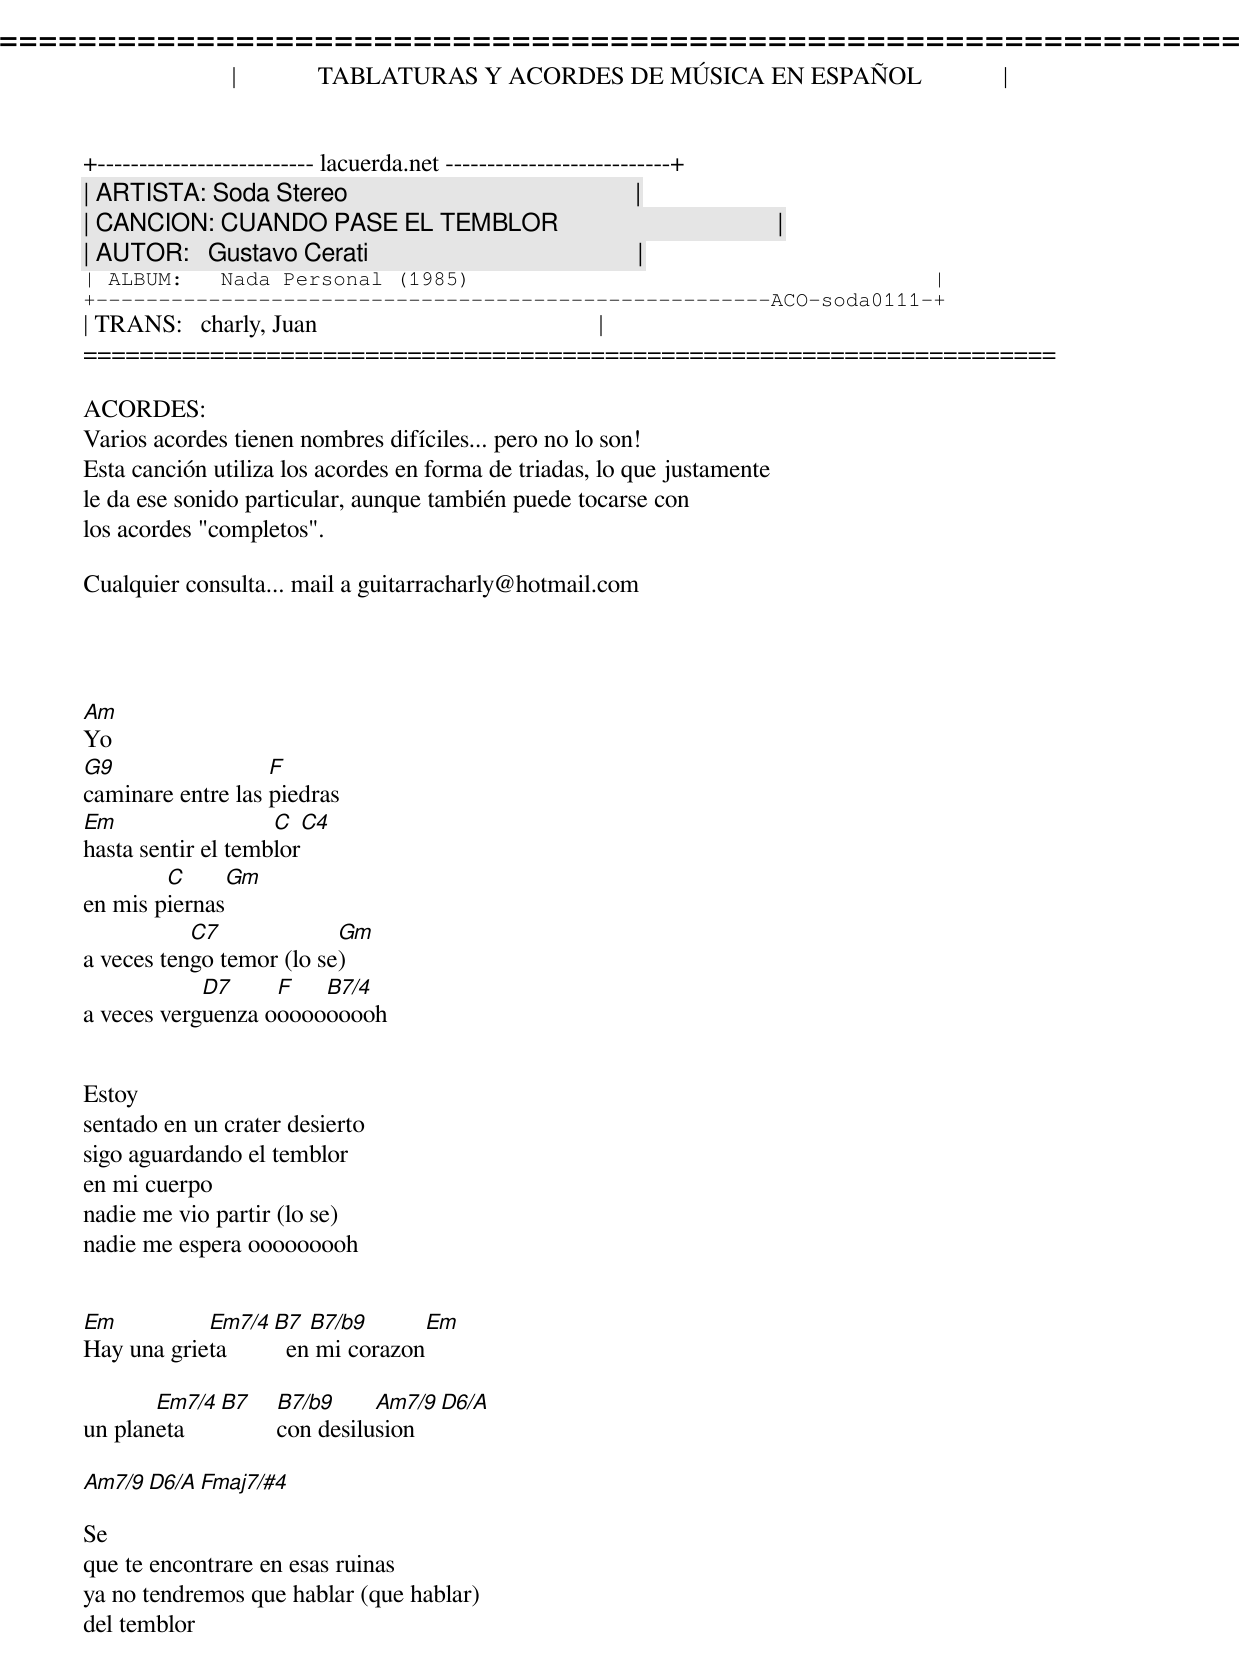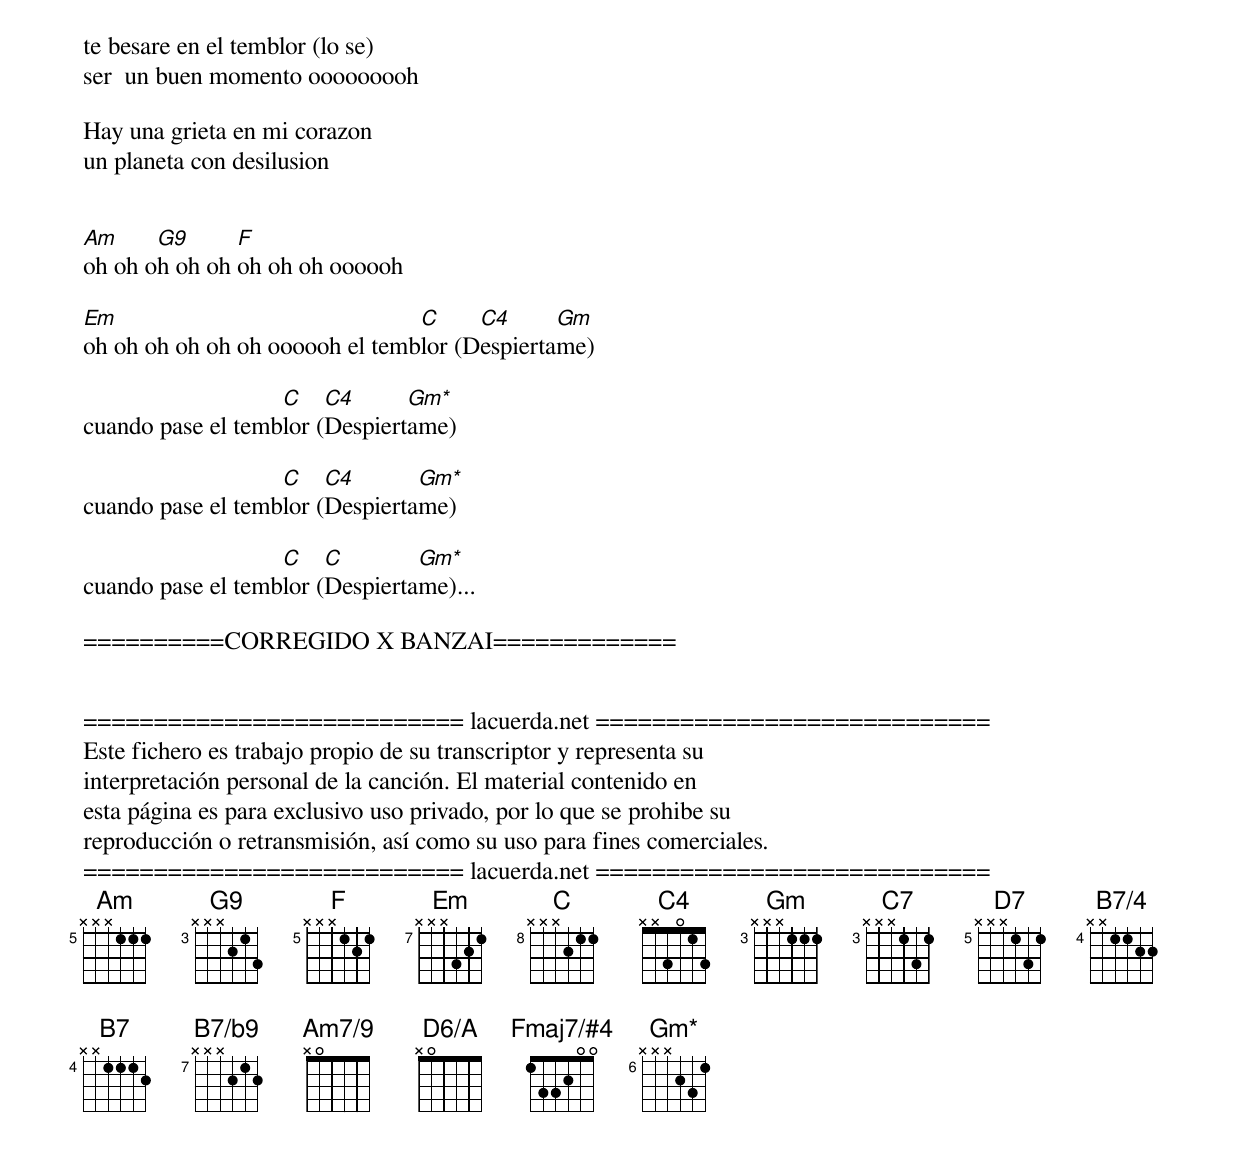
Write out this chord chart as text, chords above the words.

=====================================================================
|             TABLATURAS Y ACORDES DE MÚSICA EN ESPAÑOL             |
+-------------------------- lacuerda.net ---------------------------+
| ARTISTA: Soda Stereo                                              |
| CANCION: CUANDO PASE EL TEMBLOR                                   |
| AUTOR:   Gustavo Cerati                                           |
| ALBUM:   Nada Personal (1985)                                     |
+------------------------------------------------------ACO-soda0111-+
| TRANS:   charly, Juan                                             |
=====================================================================

ACORDES:
Varios acordes tienen nombres difíciles... pero no lo son!
Esta canción utiliza los acordes en forma de triadas, lo que justamente
le da ese sonido particular, aunque también puede tocarse con
los acordes "completos".

Cualquier consulta... mail a guitarracharly@hotmail.com



Am:   XXX555    Gm:   XXX333     B7/b9:   XXX878
G9:   XXX435    C7:   XXX353     Am7/9:   X05557
F:    XXX565    D7:   XXX575     D6/A:    X07777
Em:   XXX987    B7/4: XX4455     Fmaj7/#4:133200
C:    XXX988    Em7/4:XXX91010   Gm*:     XXX786
C4:   XXX1088   B7:   XX4445

Am
Yo
G9                 F
caminare entre las piedras
Em                  C      C4
hasta sentir el temblor
        C         Gm
en mis piernas
           C7             Gm
a veces tengo temor (lo se)
            D7     F   B7/4
a veces verguenza oooooooooh


Estoy
sentado en un crater desierto
sigo aguardando el temblor
en mi cuerpo
nadie me vio partir (lo se)
nadie me espera ooooooooh


Em          Em7/4   B7  B7/b9      Em
Hay una grieta        en mi corazon

       Em7/4   B7  B7/b9     Am7/9   D6/A
un planeta         con desilusion

Am7/9 D6/A  Fmaj7/#4

Se
que te encontrare en esas ruinas
ya no tendremos que hablar (que hablar)
del temblor
te besare en el temblor (lo se)
ser  un buen momento ooooooooh

Hay una grieta en mi corazon
un planeta con desilusion


Am     G9      F
oh oh oh oh oh oh oh oh oooooh

Em                              C     C4      Gm
oh oh oh oh oh oh oooooh el temblor (Despiertame)

                   C    C4      Gm*
cuando pase el temblor (Despiertame)

                   C    C4       Gm*
cuando pase el temblor (Despiertame)

                   C    C        Gm*
cuando pase el temblor (Despiertame)...

==========CORREGIDO X BANZAI=============


=========================== lacuerda.net ============================
Este fichero es trabajo propio de su transcriptor y representa su
interpretación personal de la canción. El material contenido en
esta página es para exclusivo uso privado, por lo que se prohibe su
reproducción o retransmisión, así como su uso para fines comerciales.
=========================== lacuerda.net ============================
